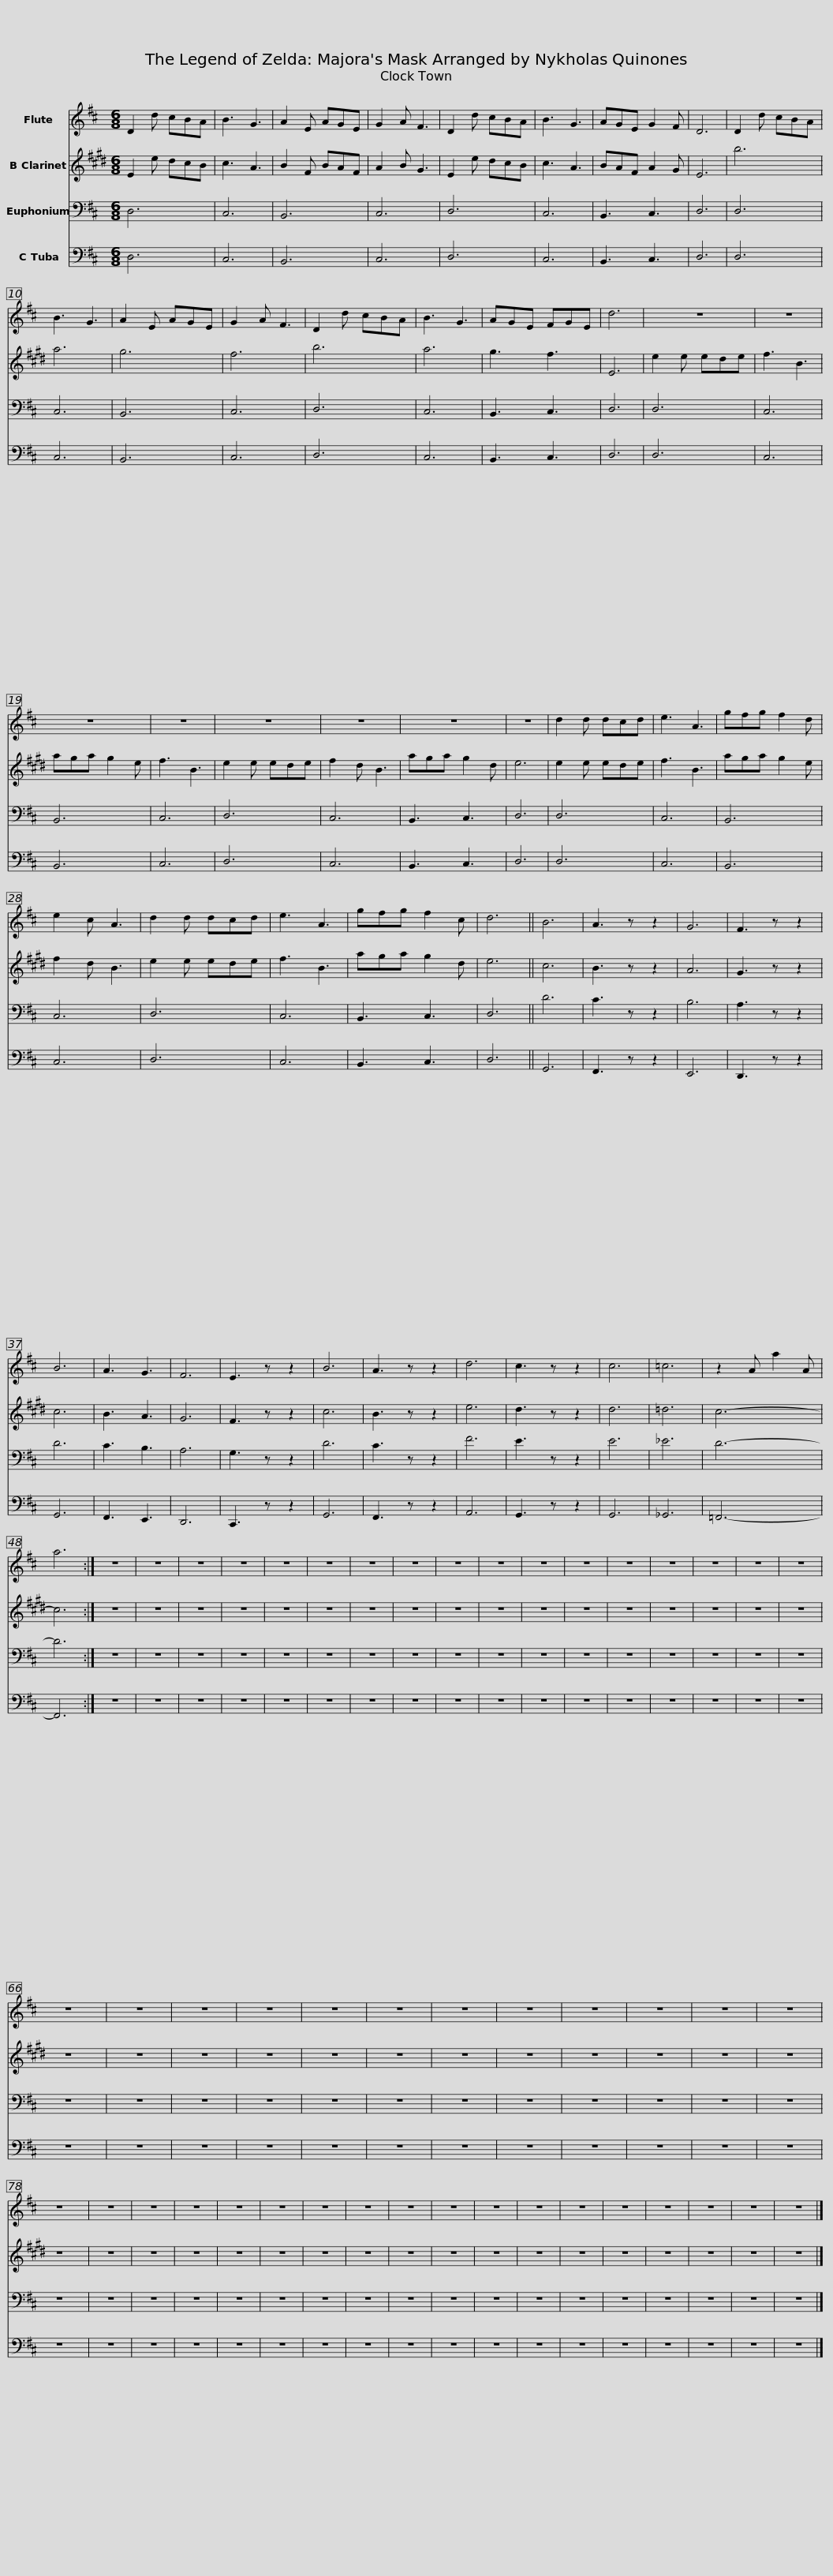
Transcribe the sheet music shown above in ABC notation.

X:1
%%score 1 2 3 4
L:1/8
M:6/8
I:linebreak $
K:D
V:1 treble
V:2 treble transpose=-2
V:3 bass
V:4 bass
V:1
 D2 d cBA | B3 G3 | A2 E AGE | G2 A F3 | D2 d cBA | %5
 B3 G3 | AGE G2 F | D6 | D2 d cBA |$ B3 G3 | %10
 A2 E AGE | G2 A F3 | D2 d cBA | B3 G3 | AGE FGE | %15
 d6 | z6 | z6 | z6 |$ z6 | %20
 z6 | z6 | z6 | z6 | d2 d dcd | %25
 e3 A3 | gfg f2 d | e2 c A3 | d2 d dcd |$ e3 A3 | %30
 gfg f2 c | d6 || B6 | A3 z z2 | G6 | %35
 F3 z z2 | B6 | A3 G3 | F6 | E3 z z2 | %40
 B6 | A3 z z2 | d6 |$ c3 z z2 | c6 | %45
 =c6 | z2 A a2 A | a6 :| z6 | z6 | %50
 z6 | z6 | z6 | z6 | z6 | %55
 z6 | z6 | z6 | z6 | z6 | %60
 z6 | z6 | z6 |$ z6 | z6 | %65
 z6 | z6 | z6 | z6 | z6 | %70
 z6 | z6 | z6 | z6 | z6 | %75
 z6 | z6 | z6 | z6 | z6 | %80
 z6 | z6 | z6 | z6 | z6 | %85
 z6 | z6 |$ z6 | z6 | z6 | %90
 z6 | z6 | z6 | z6 | z6 |] %95
V:2
[K:E] E2 e dcB | c3 A3 | B2 F BAF | A2 B G3 | E2 e dcB | %5
 c3 A3 | BAF A2 G | E6 | b6 |$ a6 | %10
 g6 | f6 | b6 | a6 | g3 f3 | %15
 E6 | e2 e ede | f3 B3 | aga g2 e |$ f3 B3 | %20
 e2 e ede | f2 d B3 | aga g2 d | e6 | e2 e ede | %25
 f3 B3 | aga g2 e | f2 d B3 | e2 e ede |$ f3 B3 | %30
 aga g2 d | e6 || c6 | B3 z z2 | A6 | %35
 G3 z z2 | c6 | B3 A3 | G6 | F3 z z2 | %40
 c6 | B3 z z2 | e6 |$ d3 z z2 | d6 | %45
 =d6 | c6- | c6 :| z6 | z6 | %50
 z6 | z6 | z6 | z6 | z6 | %55
 z6 | z6 | z6 | z6 | z6 | %60
 z6 | z6 | z6 |$ z6 | z6 | %65
 z6 | z6 | z6 | z6 | z6 | %70
 z6 | z6 | z6 | z6 | z6 | %75
 z6 | z6 | z6 | z6 | z6 | %80
 z6 | z6 | z6 | z6 | z6 | %85
 z6 | z6 |$ z6 | z6 | z6 | %90
 z6 | z6 | z6 | z6 | z6 |] %95
V:3
 D,6 | C,6 | B,,6 | C,6 | D,6 | %5
 C,6 | B,,3 C,3 | D,6 | D,6 |$ C,6 | %10
 B,,6 | C,6 | D,6 | C,6 | B,,3 C,3 | %15
 D,6 | D,6 | C,6 | B,,6 |$ C,6 | %20
 D,6 | C,6 | B,,3 C,3 | D,6 | D,6 | %25
 C,6 | B,,6 | C,6 | D,6 |$ C,6 | %30
 B,,3 C,3 | D,6 || D6 | C3 z z2 | B,6 | %35
 A,3 z z2 | D6 | C3 B,3 | A,6 | G,3 z z2 | %40
 D6 | C3 z z2 | F6 |$ E3 z z2 | E6 | %45
 _E6 | D6- | D6 :| z6 | z6 | %50
 z6 | z6 | z6 | z6 | z6 | %55
 z6 | z6 | z6 | z6 | z6 | %60
 z6 | z6 | z6 |$ z6 | z6 | %65
 z6 | z6 | z6 | z6 | z6 | %70
 z6 | z6 | z6 | z6 | z6 | %75
 z6 | z6 | z6 | z6 | z6 | %80
 z6 | z6 | z6 | z6 | z6 | %85
 z6 | z6 |$ z6 | z6 | z6 | %90
 z6 | z6 | z6 | z6 | z6 |] %95
V:4
 D,6 | C,6 | B,,6 | C,6 | D,6 | %5
 C,6 | B,,3 C,3 | D,6 | D,6 |$ C,6 | %10
 B,,6 | C,6 | D,6 | C,6 | B,,3 C,3 | %15
 D,6 | D,6 | C,6 | B,,6 |$ C,6 | %20
 D,6 | C,6 | B,,3 C,3 | D,6 | D,6 | %25
 C,6 | B,,6 | C,6 | D,6 |$ C,6 | %30
 B,,3 C,3 | D,6 || G,,6 | F,,3 z z2 | E,,6 | %35
 D,,3 z z2 | G,,6 | F,,3 E,,3 | D,,6 | C,,3 z z2 | %40
 G,,6 | F,,3 z z2 | A,,6 |$ G,,3 z z2 | G,,6 | %45
 _G,,6 | =F,,6- | F,,6 :| z6 | z6 | %50
 z6 | z6 | z6 | z6 | z6 | %55
 z6 | z6 | z6 | z6 | z6 | %60
 z6 | z6 | z6 |$ z6 | z6 | %65
 z6 | z6 | z6 | z6 | z6 | %70
 z6 | z6 | z6 | z6 | z6 | %75
 z6 | z6 | z6 | z6 | z6 | %80
 z6 | z6 | z6 | z6 | z6 | %85
 z6 | z6 |$ z6 | z6 | z6 | %90
 z6 | z6 | z6 | z6 | z6 |] %95
